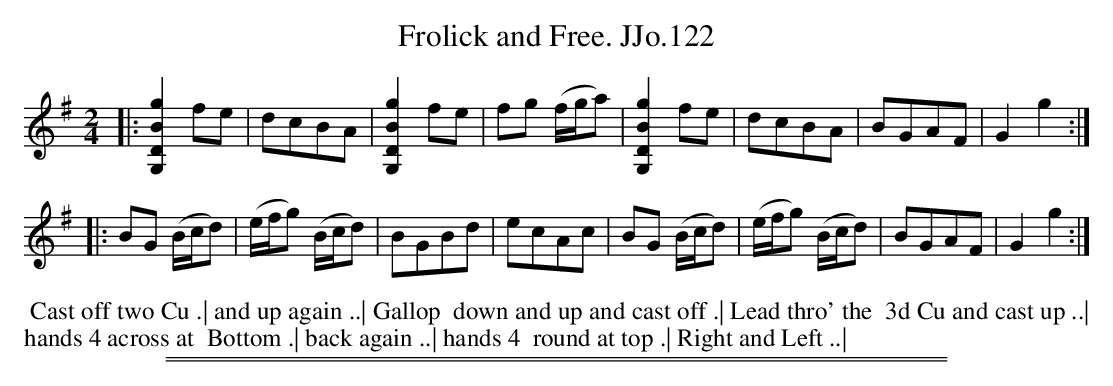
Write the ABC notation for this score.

X:1
T: Frolick and Free. JJo.122
M:2/4
L:1/8
K:G
|:\
[G,DBg]2fe | dcBA | [G,DBg]2fe | fg (f/g/a) |\
[G,DBg]2fe | dcBA | BGAF | G2g2 :|
|:\
BG (B/c/d) | (e/f/g) (B/c/d) | BGBd | ecAc |\
BG (B/c/d) | (e/f/g) (B/c/d) | BGAF | G2g2 :|
